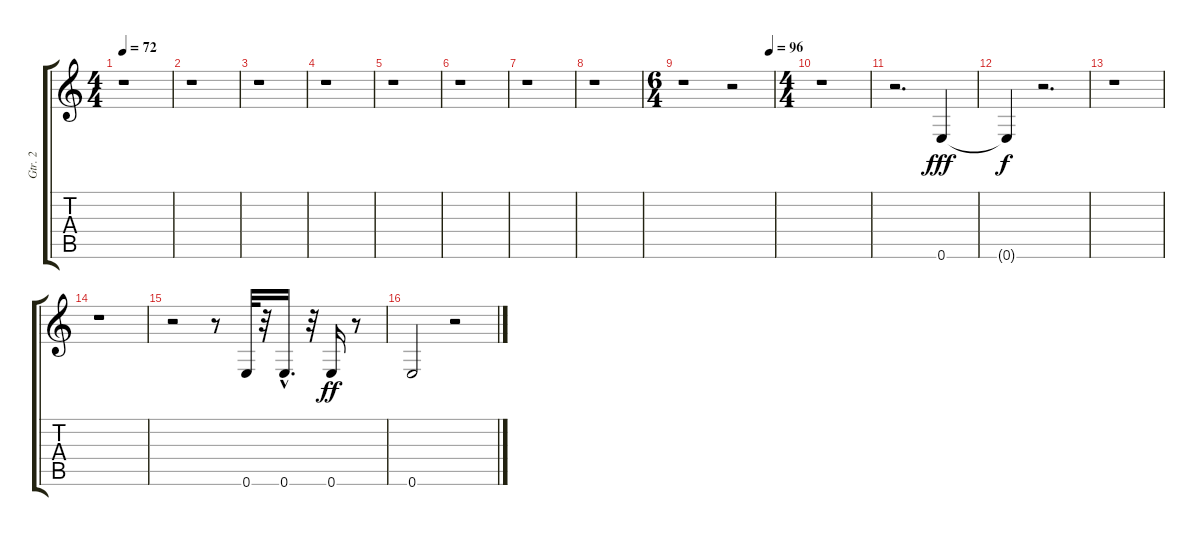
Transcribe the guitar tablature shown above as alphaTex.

\track ("Gtr. 2" "Gtr. 2") {instrument overdrivenguitar}
\staff {score tabs}
\tuning (E4 B3 G3 D3 A2 E2) {hide}
\ts (4 4)
\tempo 72
\clef g2
\ks c
r.1{dy fff instrument overdrivenguitar} |
r.1 |
r.1 |
r.1 |
r.1 |
r.1 |
r.1 |
r.1 |
\ts (6 4)
\tempo (96 0.9583333333333334)
r.1 r.2 |
\ts (4 4)
r.1 |
r.2{d} 0.6.4 |
0.6{t}.4{dy f} r.2{d} |
r.1 |
r.1 |
r.2 r.8 0.6.32 r.32 0.6{hac}.16{d} r.32 0.6.16{dy ff} r.8 |
0.6.2 r.2
